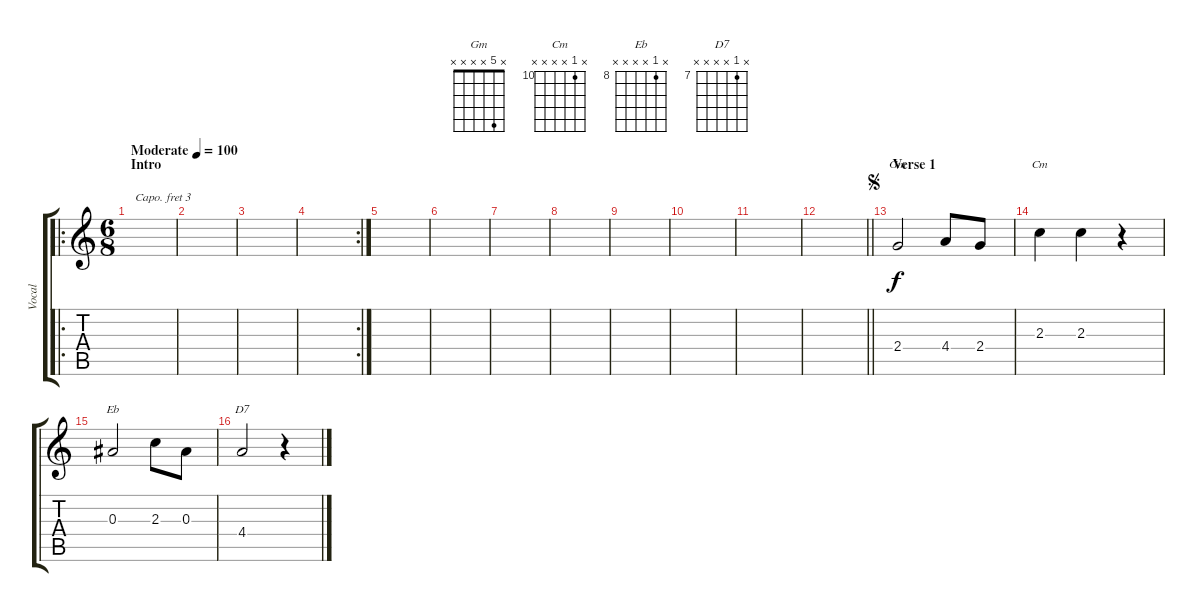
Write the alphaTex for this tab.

\track ("Vocal" "Vocal") {instrument electricguitarjazz}
\staff {score tabs}
\capo 3
\tuning (E4 B3 G3 D3 A2 E2) {hide}
\chord ("Gm" x 5 x x x x)
\chord ("Cm" x 10 x x x x) {firstfret 10}
\chord ("Eb" x 8 x x x x) {firstfret 8}
\chord ("D7" x 7 x x x x) {firstfret 7}
\ro
\ts (6 8)
\section ("" "Intro")
\tempo (100 "Moderate")
\clef g2
\ks c
|
|
|
\rc 2
|
|
|
|
|
|
|
|
\barLineRight lightlight
|
\section ("" "Verse 1")
\jump segno
2.4.2{ch "Gm"} 4.4.8 2.4.8 |
2.3.4{ch "Cm"} 2.3.4 r.4 |
0.3.2{ch "Eb"} 2.3.8 0.3.8 |
4.4.2{ch "D7"} r.4
